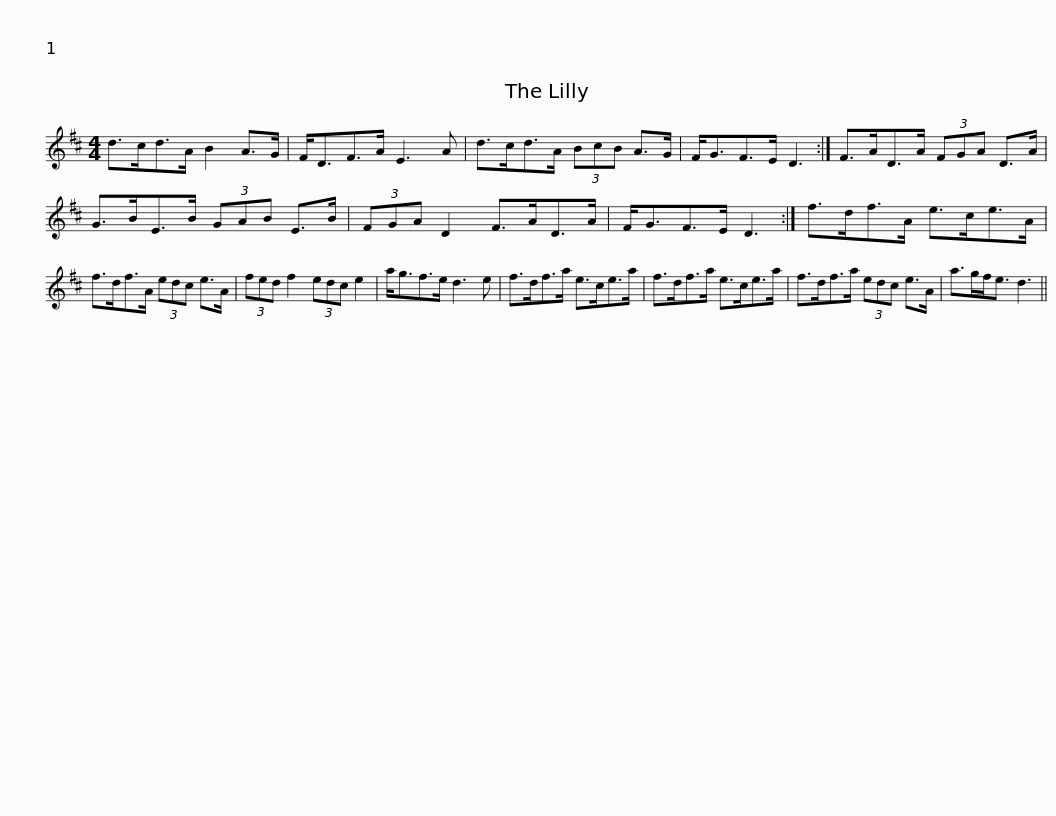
X:1
L:1/8
M:4/4
I:linebreak $
K:D
V:1 treble
V:1
 d>cd>A B2 A>G | F<DF>A E3 A | d>cd>A (3BcB A>G | F<GF>E D3 :| F>AD>A (3FGA D>A |$ %5
 G>BE>B (3GAB E>B | (3FGA D2 F>AD>A | F<GF>E D3 :| f>df>A e>ce>A | f>df>A (3edc e>A |$ %10
 (3fed f2 (3edc e2 | a<gf>e d3 e | f>df>a e>ce>a | f>df>a e>ce>a | f>df>a (3edc e>A |$ %15
 a>gf<e d3 || %16
